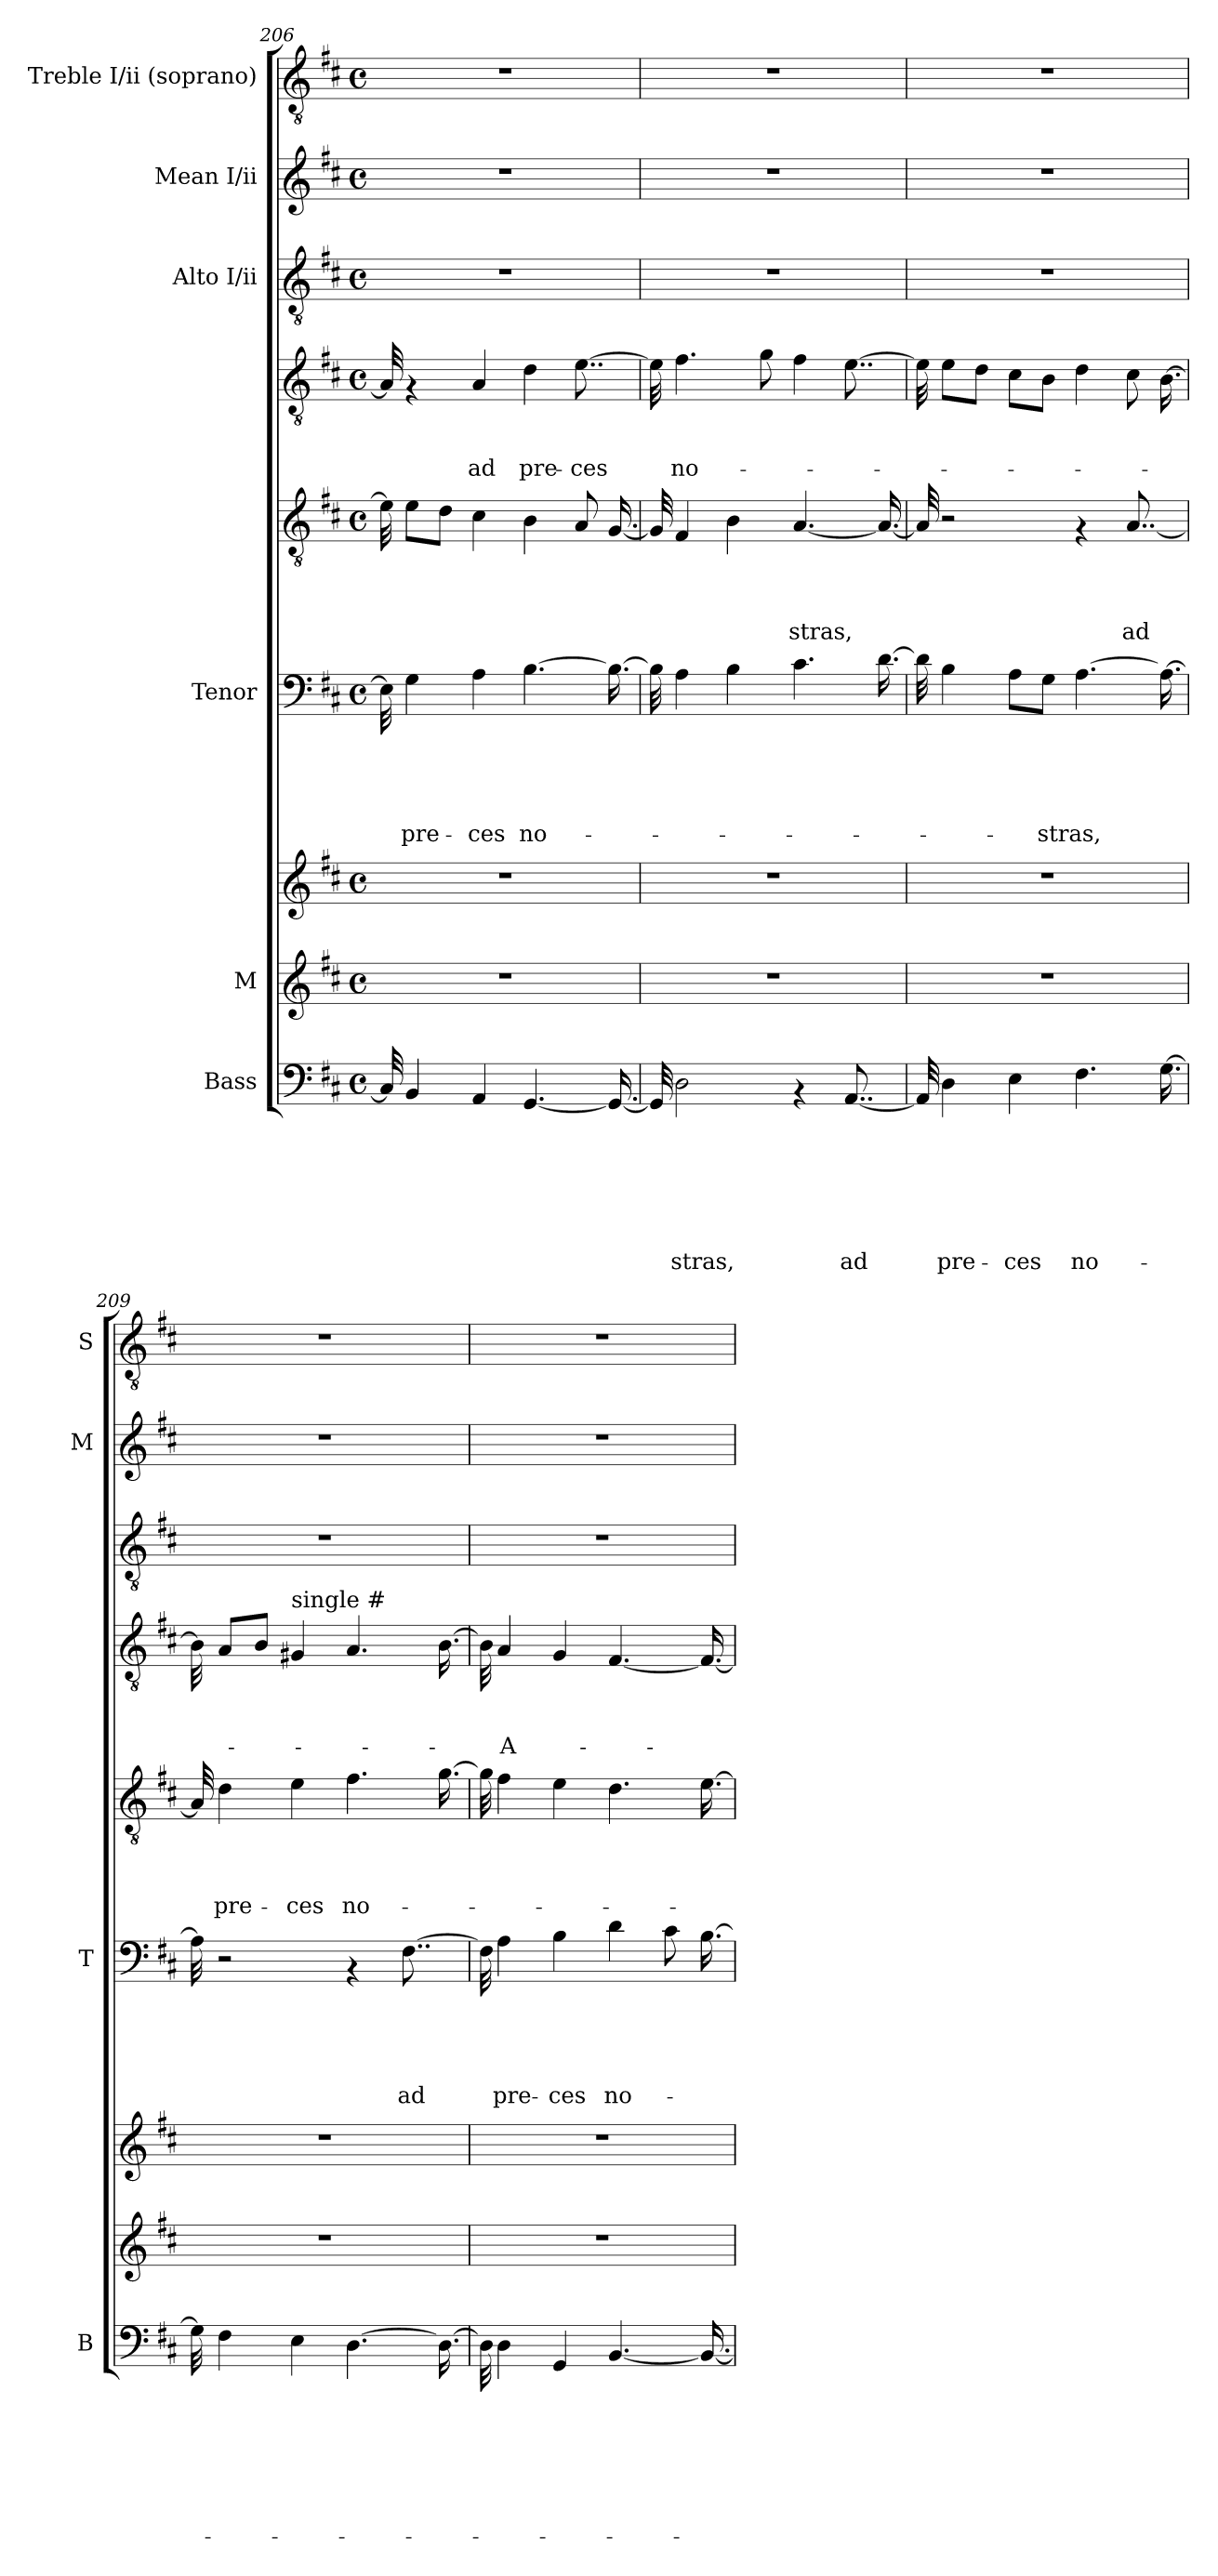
**kern	**text	**text	**text	**text	**text	**text	**text	**kern	**kern	**kern	**text	**text	**text	**text	**text	**kern	**text	**text	**text	**text	**kern	**text	**text	**text	**kern	**kern	**kern
*part8	*part8	*part8	*part8	*part8	*part8	*part8	*part8	*part7	*part7	*part6	*part6	*part6	*part6	*part6	*part6	*part5	*part5	*part5	*part5	*part5	*part4	*part4	*part4	*part4	*part3	*part2	*part1
*staff9	*staff9	*staff9	*staff9	*staff9	*staff9	*staff9	*staff9	*staff8	*staff7	*staff6	*staff6	*staff6	*staff6	*staff6	*staff6	*staff5	*staff5	*staff5	*staff5	*staff5	*staff4	*staff4	*staff4	*staff4	*staff3	*staff2	*staff1
*I"Bass	*	*	*	*	*	*	*	*I"M	*	*I"Tenor	*	*	*	*	*	*	*	*	*	*	*	*	*	*	*I"Alto I/ii	*I"Mean I/ii	*I"Treble I/ii (soprano)
*I'B	*	*	*	*	*	*	*	*	*	*I'T	*	*	*	*	*	*	*	*	*	*	*	*	*	*	*	*I'M	*I'S
*clefF4	*	*	*	*	*	*	*	*clefG2	*clefG2	*clefF4	*	*	*	*	*	*clefGv2	*	*	*	*	*clefGv2	*	*	*	*clefGv2	*clefG2	*clefGv2
*k[f#c#]	*	*	*	*	*	*	*	*k[f#c#]	*k[f#c#]	*k[f#c#]	*	*	*	*	*	*k[f#c#]	*	*	*	*	*k[f#c#]	*	*	*	*k[f#c#]	*k[f#c#]	*k[f#c#]
*D:	*	*	*	*	*	*	*	*D:	*D:	*D:	*	*	*	*	*	*D:	*	*	*	*	*D:	*	*	*	*D:	*D:	*D:
*M4/4	*	*	*	*	*	*	*	*M4/4	*M4/4	*M4/4	*	*	*	*	*	*M4/4	*	*	*	*	*M4/4	*	*	*	*M4/4	*M4/4	*M4/4
*met(c)	*	*	*	*	*	*	*	*met(c)	*met(c)	*met(c)	*	*	*	*	*	*met(c)	*	*	*	*	*met(c)	*	*	*	*met(c)	*met(c)	*met(c)
=206	=206	=206	=206	=206	=206	=206	=206	=206	=206	=206	=206	=206	=206	=206	=206	=206	=206	=206	=206	=206	=206	=206	=206	=206	=206	=206	=206
32C#/]	.	.	.	.	.	.	.	1r	1r	32E\]	.	.	.	.	.	32e\]	.	.	.	.	32A/]	.	.	.	1r	1r	1r
!	!	!	!	!	!	!	!	!	!	!	!	!	!	!	!LO:LY:b	!	!	!	!	!	!	!	!	!	!	!	!
4BB/	.	.	.	.	.	.	.	.	.	4G\	.	.	.	.	pre-	8e\L	.	.	.	.	4rF	.	.	.	.	.	.
.	.	.	.	.	.	.	.	.	.	.	.	.	.	.	.	8d\J	.	.	.	.	.	.	.	.	.	.	.
!	!	!	!	!	!	!	!	!	!	!	!	!	!	!	!LO:LY:b	!	!	!	!	!	!	!	!	!LO:LY:b:rj	!	!	!
4AA/	.	.	.	.	.	.	.	.	.	4A\	.	.	.	.	-ces	4c#\	.	.	.	.	4A/	.	.	ad	.	.	.
!	!	!	!	!	!	!	!	!	!	!	!	!	!	!	!LO:LY:b	!	!	!	!	!	!	!	!	!LO:LY:b:rj	!	!	!
[<4.GG/	.	.	.	.	.	.	.	.	.	[>4.B\	.	.	.	.	no-	4B\	.	.	.	.	4d\	.	.	pre-	.	.	.
!	!	!	!	!	!	!	!	!	!	!	!	!	!	!	!	!	!	!	!	!	!	!	!	!LO:LY:b:rj	!	!	!
.	.	.	.	.	.	.	.	.	.	.	.	.	.	.	.	8A/	.	.	.	.	[>8..e\	.	.	-ces	.	.	.
16.GG/_	.	.	.	.	.	.	.	.	.	16.B\_	.	.	.	.	.	[<16.G/	.	.	.	.	.	.	.	.	.	.	.
=207	=207	=207	=207	=207	=207	=207	=207	=207	=207	=207	=207	=207	=207	=207	=207	=207	=207	=207	=207	=207	=207	=207	=207	=207	=207	=207	=207
32GG/]	.	.	.	.	.	.	.	1r	1r	32B\]	.	.	.	.	.	32G/]	.	.	.	.	32e\]	.	.	.	1r	1r	1r
!	!	!	!	!	!	!	!LO:LY:b	!	!	!	!	!	!	!	!	!	!	!	!	!	!	!	!	!LO:LY:b:rj	!	!	!
2D\	.	.	.	.	.	.	-stras,	.	.	4A\	.	.	.	.	.	4F#/	.	.	.	.	4.f#\	.	.	no-	.	.	.
.	.	.	.	.	.	.	.	.	.	4B\	.	.	.	.	.	4B\	.	.	.	.	.	.	.	.	.	.	.
.	.	.	.	.	.	.	.	.	.	.	.	.	.	.	.	.	.	.	.	.	8g\	.	.	.	.	.	.
!	!	!	!	!	!	!	!	!	!	!	!	!	!	!	!	!	!	!	!	!LO:LY:b	!	!	!	!	!	!	!
4rAA	.	.	.	.	.	.	.	.	.	4.c#\	.	.	.	.	.	[<4.A/	.	.	.	-stras,	4f#\	.	.	.	.	.	.
!	!	!	!	!	!	!	!LO:LY:b	!	!	!	!	!	!	!	!	!	!	!	!	!	!	!	!	!	!	!	!
[<8..AA/	.	.	.	.	.	.	ad	.	.	.	.	.	.	.	.	.	.	.	.	.	[>8..e\	.	.	.	.	.	.
.	.	.	.	.	.	.	.	.	.	[>16.d\	.	.	.	.	.	16.A/_	.	.	.	.	.	.	.	.	.	.	.
=208	=208	=208	=208	=208	=208	=208	=208	=208	=208	=208	=208	=208	=208	=208	=208	=208	=208	=208	=208	=208	=208	=208	=208	=208	=208	=208	=208
32AA/]	.	.	.	.	.	.	.	1r	1r	32d\]	.	.	.	.	.	32A/]	.	.	.	.	32e\]	.	.	.	1r	1r	1r
!	!	!	!	!	!	!	!LO:LY:b	!	!	!	!	!	!	!	!	!	!	!	!	!	!	!	!	!	!	!	!
4D\	.	.	.	.	.	.	pre-	.	.	4B\	.	.	.	.	.	2r	.	.	.	.	8e\L	.	.	.	.	.	.
.	.	.	.	.	.	.	.	.	.	.	.	.	.	.	.	.	.	.	.	.	8d\J	.	.	.	.	.	.
!	!	!	!	!	!	!	!LO:LY:b	!	!	!	!	!	!	!	!	!	!	!	!	!	!	!	!	!	!	!	!
4E\	.	.	.	.	.	.	-ces	.	.	8A\L	.	.	.	.	.	.	.	.	.	.	8c#\L	.	.	.	.	.	.
!	!	!	!	!	!	!	!	!	!	!	!	!	!	!	!LO:LY:b	!	!	!	!	!	!	!	!	!	!	!	!
.	.	.	.	.	.	.	.	.	.	8G\J	.	.	.	.	-stras,	.	.	.	.	.	8B\J	.	.	.	.	.	.
!	!	!	!	!	!	!	!LO:LY:b	!	!	!	!	!	!	!	!	!	!	!	!	!	!	!	!	!	!	!	!
4.F#\	.	.	.	.	.	.	no-	.	.	[>4.A\	.	.	.	.	.	4rF	.	.	.	.	4d\	.	.	.	.	.	.
!	!	!	!	!	!	!	!	!	!	!	!	!	!	!	!	!	!	!	!	!LO:LY:b	!	!	!	!	!	!	!
.	.	.	.	.	.	.	.	.	.	.	.	.	.	.	.	[<8..A/	.	.	.	ad	8c#\	.	.	.	.	.	.
[>16.G\	.	.	.	.	.	.	.	.	.	16.A\_	.	.	.	.	.	.	.	.	.	.	[>16.B\	.	.	.	.	.	.
=209	=209	=209	=209	=209	=209	=209	=209	=209	=209	=209	=209	=209	=209	=209	=209	=209	=209	=209	=209	=209	=209	=209	=209	=209	=209	=209	=209
32G\]	.	.	.	.	.	.	.	1r	1r	32A\]	.	.	.	.	.	32A/]	.	.	.	.	32B\]	.	.	.	1r	1r	1r
!	!	!	!	!	!	!	!	!	!	!	!	!	!	!	!	!	!	!	!	!LO:LY:b	!	!	!	!	!	!	!
4F#\	.	.	.	.	.	.	.	.	.	2r	.	.	.	.	.	4d\	.	.	.	pre-	8A/L	.	.	.	.	.	.
.	.	.	.	.	.	.	.	.	.	.	.	.	.	.	.	.	.	.	.	.	8B/J	.	.	.	.	.	.
!	!	!	!	!	!	!	!	!	!	!	!	!	!	!	!	!	!	!	!	!	!LO:TX:a:t=single #	!	!	!	!	!	!
!	!	!	!	!	!	!	!	!	!	!	!	!	!	!	!	!	!	!	!	!LO:LY:b	!	!	!	!	!	!	!
4E\	.	.	.	.	.	.	.	.	.	.	.	.	.	.	.	4e\	.	.	.	-ces	4G#/	.	.	.	.	.	.
!	!	!	!	!	!	!	!	!	!	!	!	!	!	!	!	!	!	!	!	!LO:LY:b	!	!	!	!	!	!	!
[>4.D\	.	.	.	.	.	.	.	.	.	4rAA	.	.	.	.	.	4.f#\	.	.	.	no-	4.A/	.	.	.	.	.	.
!	!	!	!	!	!	!	!	!	!	!	!	!	!	!	!LO:LY:b	!	!	!	!	!	!	!	!	!	!	!	!
.	.	.	.	.	.	.	.	.	.	[>8..F#\	.	.	.	.	ad	.	.	.	.	.	.	.	.	.	.	.	.
16.D\_	.	.	.	.	.	.	.	.	.	.	.	.	.	.	.	[>16.g\	.	.	.	.	[>16.B\	.	.	.	.	.	.
!!LO:PB:g=z
=210	=210	=210	=210	=210	=210	=210	=210	=210	=210	=210	=210	=210	=210	=210	=210	=210	=210	=210	=210	=210	=210	=210	=210	=210	=210	=210	=210
32D\]	.	.	.	.	.	.	.	1r	1r	32F#\]	.	.	.	.	.	32g\]	.	.	.	.	32B\]	.	.	.	1r	1r	1r
!	!	!	!	!	!	!	!	!	!	!	!	!	!	!	!LO:LY:b	!	!	!	!	!	!	!	!	!LO:LY:b:rj	!	!	!
4D\	.	.	.	.	.	.	.	.	.	4A\	.	.	.	.	pre-	4f#\	.	.	.	.	4A/	.	.	-A-	.	.	.
!	!	!	!	!	!	!	!	!	!	!	!	!	!	!	!LO:LY:b	!	!	!	!	!	!	!	!	!	!	!	!
4GG/	.	.	.	.	.	.	.	.	.	4B\	.	.	.	.	-ces	4e\	.	.	.	.	4G/	.	.	.	.	.	.
!	!	!	!	!	!	!	!	!	!	!	!	!	!	!	!LO:LY:b	!	!	!	!	!	!	!	!	!	!	!	!
[<4.BB/	.	.	.	.	.	.	.	.	.	4d\	.	.	.	.	no-	4.d\	.	.	.	.	[<4.F#/	.	.	.	.	.	.
.	.	.	.	.	.	.	.	.	.	8c#\	.	.	.	.	.	.	.	.	.	.	.	.	.	.	.	.	.
16.BB/_	.	.	.	.	.	.	.	.	.	[>16.B\	.	.	.	.	.	[>16.e\	.	.	.	.	16.F#/_	.	.	.	.	.	.
=	=	=	=	=	=	=	=	=	=	=	=	=	=	=	=	=	=	=	=	=	=	=	=	=	=	=	=
*-	*-	*-	*-	*-	*-	*-	*-	*-	*-	*-	*-	*-	*-	*-	*-	*-	*-	*-	*-	*-	*-	*-	*-	*-	*-	*-	*-
